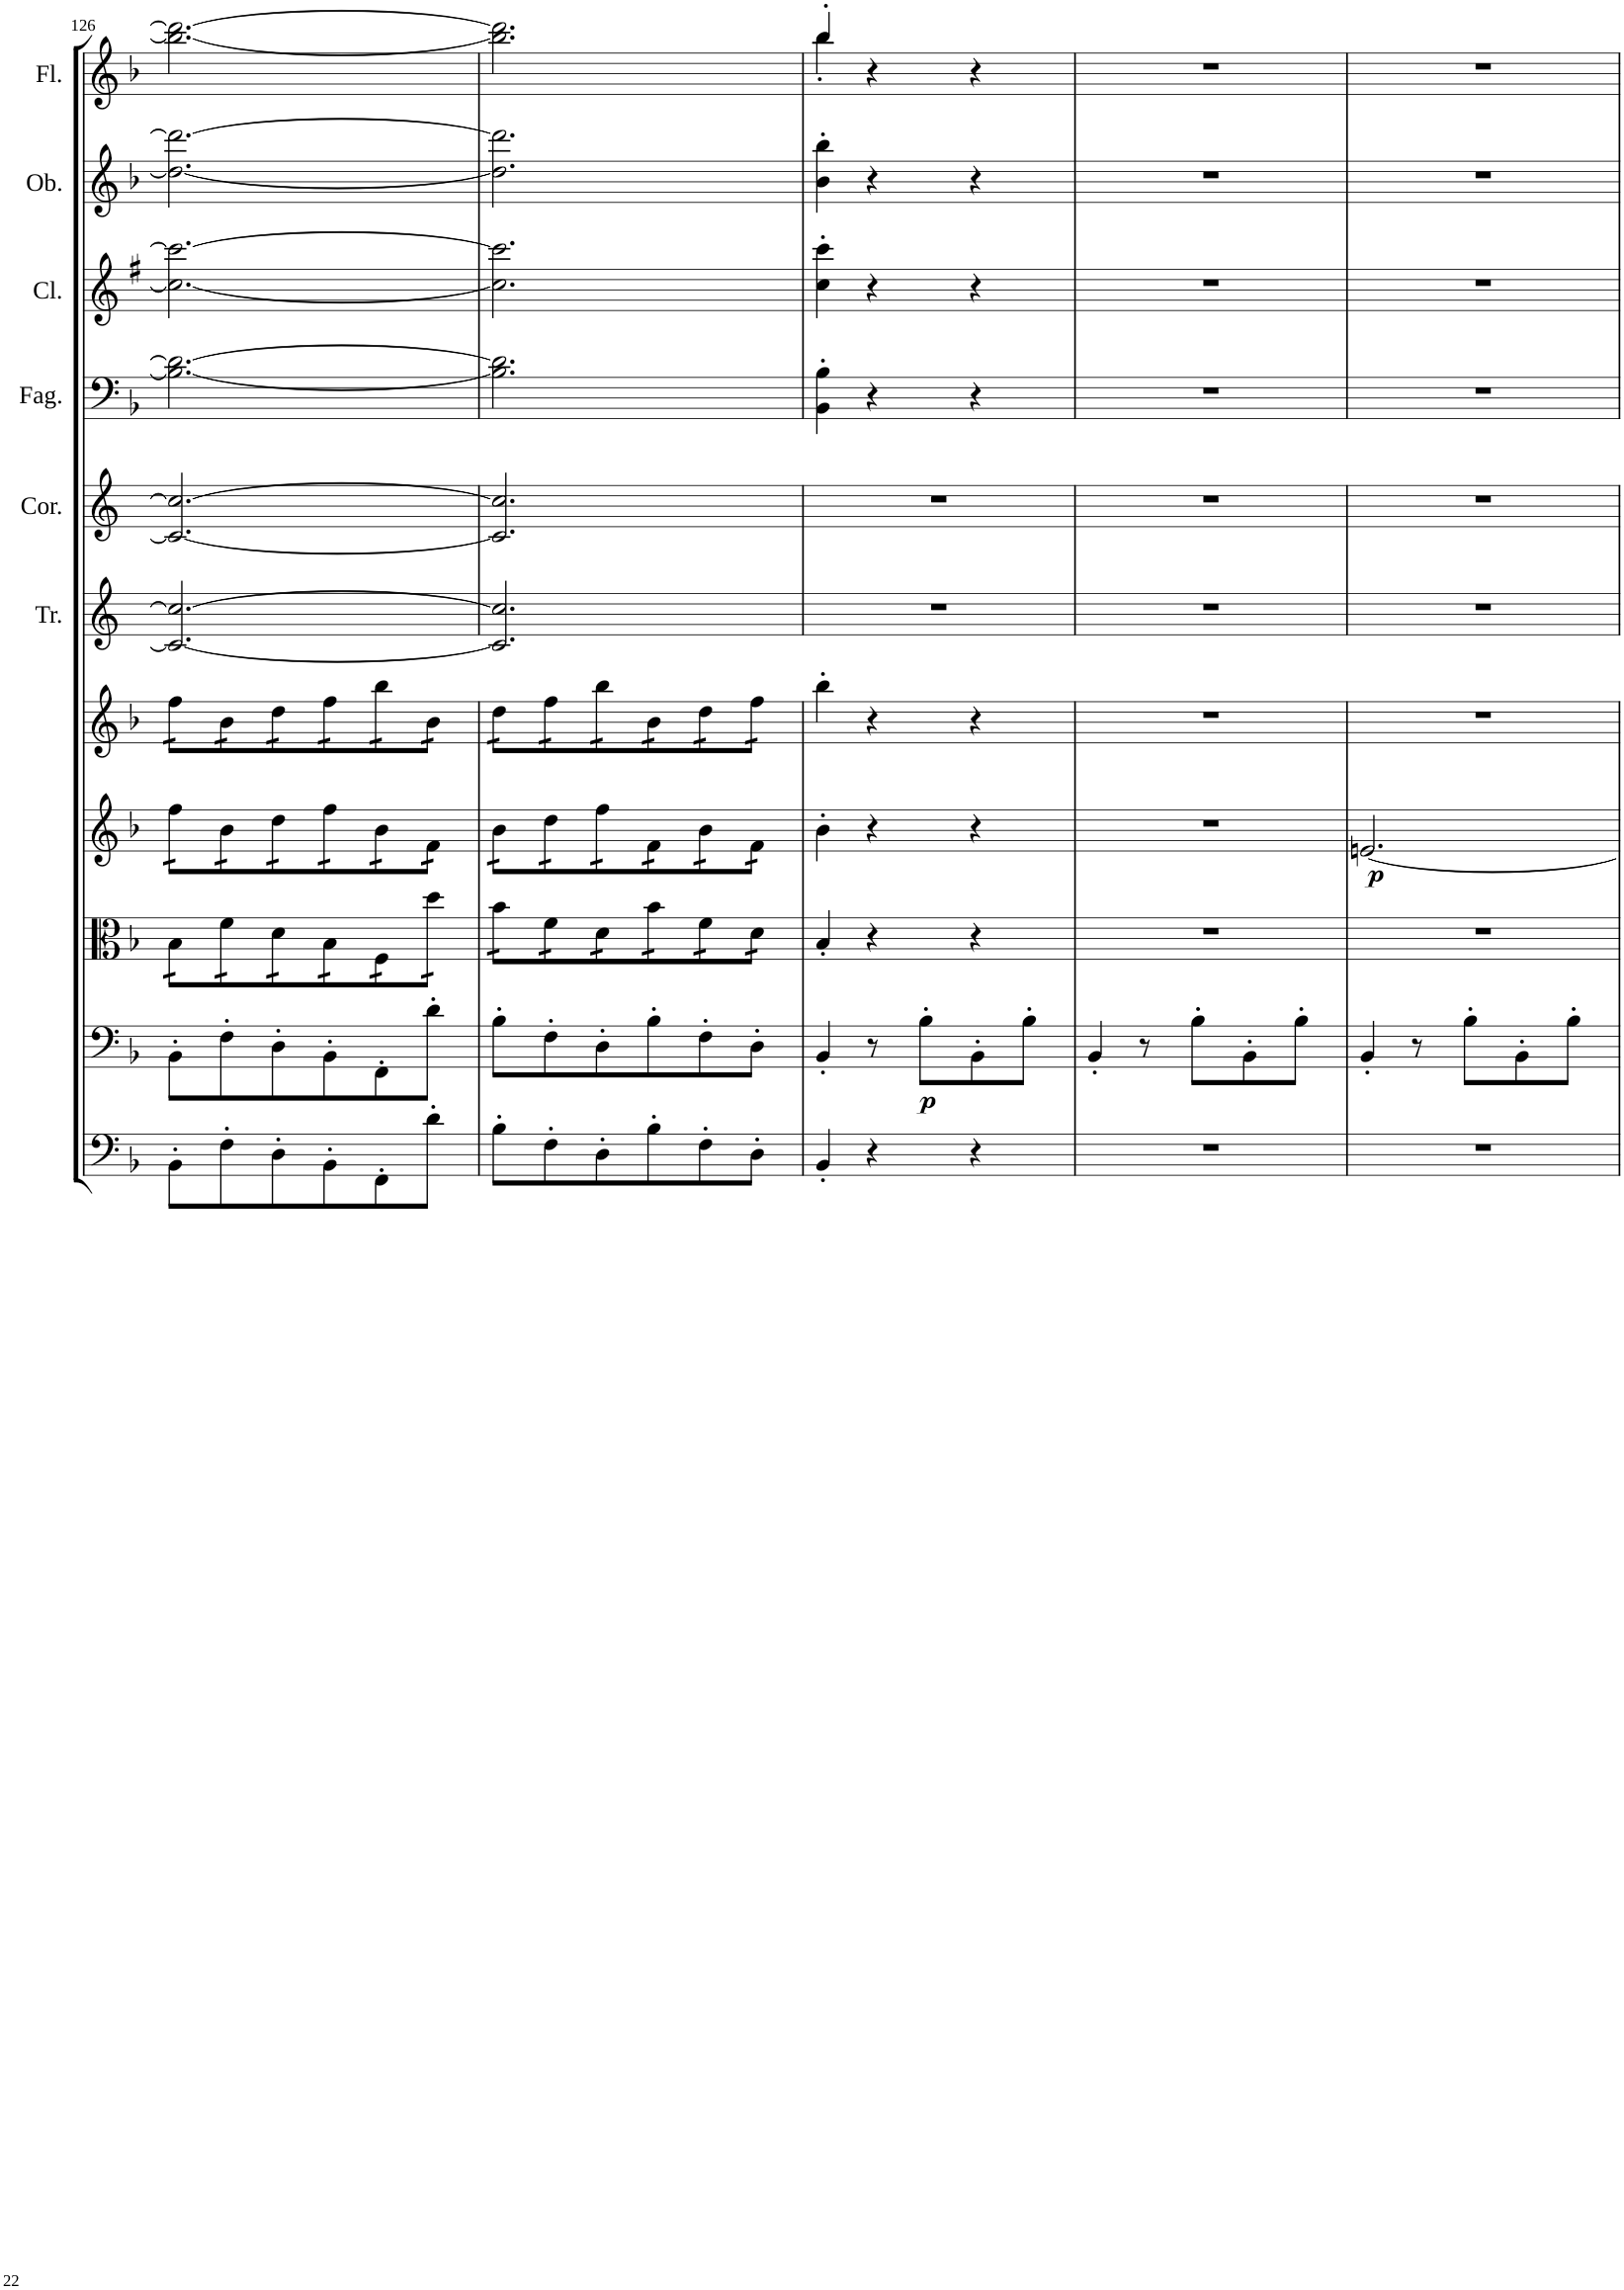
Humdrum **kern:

**kern	**kern	**dynam	**kern	**kern	**dynam	**kern	**kern	**kern	**kern	**kern	**kern	**kern
*part11	*part10	*part10	*part9	*part8	*part8	*part7	*part6	*part5	*part4	*part3	*part2	*part1
*staff11	*staff10	*staff10	*staff9	*staff8	*staff8	*staff7	*staff6	*staff5	*staff4	*staff3	*staff2	*staff1
*I"Basso	*I"Violoncello	*	*I"Viola	*I"Violino II	*	*I"Violino I	*I"Trombe in F	*I"Corni in F	*I"Fagotti	*I"Clarinetti in B	*I"Oboi	*I"Flauti
*	*	*	*	*	*	*	*I'Tr.	*I'Cor.	*I'Fag.	*I'Cl.	*I'Ob.	*I'Fl.
!!LO:PB:g=z
*clefF4	*clefF4	*	*clefC3	*clefG2	*	*clefG2	*clefG2	*clefG2	*clefF4	*clefG2	*clefG2	*clefG2
*Trd7c12	*	*	*	*	*	*	*Trd-3c-5	*Trd4c7	*	*Trd1c2	*	*
*k[b-]	*k[b-]	*	*k[b-]	*k[b-]	*	*k[b-]	*k[]	*k[]	*k[b-]	*k[f#]	*k[b-]	*k[b-]
*M3/4	*M3/4	*	*M3/4	*M3/4	*	*M3/4	*M3/4	*M3/4	*M3/4	*M3/4	*M3/4	*M3/4
=126	=126	=126	=126	=126	=126	=126	=126	=126	=126	=126	=126	=126
*	*	*	*tremolo	*	*	*	*	*	*	*	*	*
*	*	*	*	*tremolo	*	*	*	*	*	*	*	*
*	*	*	*	*	*	*tremolo	*	*	*	*	*	*
8BB-'\L	8BB-'\L	.	16B-\LL	16ff\LL	.	16ff\LL	2.c/_ 2.cc/_	2.c/_ 2.cc/_	2.B-\_ 2.d\_	2.cc\_ 2.ccc\_	2.dd\_ 2.ddd\_	2.bb-\_ 2.ddd\_
.	.	.	16B-\	16ff\	.	16ff\	.	.	.	.	.	.
8F'\	8F'\	.	16f\	16b-\	.	16b-\	.	.	.	.	.	.
.	.	.	16f\	16b-\	.	16b-\	.	.	.	.	.	.
8D'\	8D'\	.	16d\	16dd\	.	16dd\	.	.	.	.	.	.
.	.	.	16d\	16dd\	.	16dd\	.	.	.	.	.	.
8BB-'\	8BB-'\	.	16B-\	16ff\	.	16ff\	.	.	.	.	.	.
.	.	.	16B-\	16ff\	.	16ff\	.	.	.	.	.	.
8FF'\	8FF'\	.	16F\	16b-\	.	16bb-\	.	.	.	.	.	.
.	.	.	16F\	16b-\	.	16bb-\	.	.	.	.	.	.
8d'\J	8d'\J	.	16dd\	16f\	.	16b-\	.	.	.	.	.	.
.	.	.	16dd\JJ	16f\JJ	.	16b-\JJ	.	.	.	.	.	.
=127	=127	=127	=127	=127	=127	=127	=127	=127	=127	=127	=127	=127
8B-'\L	8B-'\L	.	16b-\LL	16b-\LL	.	16dd\LL	2.c/] 2.cc/]	2.c/] 2.cc/]	2.B-\] 2.d\]	2.cc\] 2.ccc\]	2.dd\] 2.ddd\]	2.bb-\] 2.ddd\]
.	.	.	16b-\	16b-\	.	16dd\	.	.	.	.	.	.
8F'\	8F'\	.	16f\	16dd\	.	16ff\	.	.	.	.	.	.
.	.	.	16f\	16dd\	.	16ff\	.	.	.	.	.	.
8D'\	8D'\	.	16d\	16ff\	.	16bb-\	.	.	.	.	.	.
.	.	.	16d\	16ff\	.	16bb-\	.	.	.	.	.	.
8B-'\	8B-'\	.	16b-\	16f\	.	16b-\	.	.	.	.	.	.
.	.	.	16b-\	16f\	.	16b-\	.	.	.	.	.	.
8F'\	8F'\	.	16f\	16b-\	.	16dd\	.	.	.	.	.	.
.	.	.	16f\	16b-\	.	16dd\	.	.	.	.	.	.
8D'\J	8D'\J	.	16d\	16f\	.	16ff\	.	.	.	.	.	.
.	.	.	16d\JJ	16f\JJ	.	16ff\JJ	.	.	.	.	.	.
*	*	*	*	*	*	*Xtremolo	*	*	*	*	*	*
*	*	*	*	*Xtremolo	*	*	*	*	*	*	*	*
*	*	*	*Xtremolo	*	*	*	*	*	*	*	*	*
=128	=128	=128	=128	=128	=128	=128	=128	=128	=128	=128	=128	=128
*	*	*	*	*	*	*	*	*	*	*	*	*^
4BB-'/	4BB-'/	.	4B-'/	4b-'\	.	4bb-'\	2.r	2.r	4BB-\' 4B-\'	4cc\' 4ccc\'	4b-\' 4bb-\'	4bb-'/	4bb-'\
4r	8r	.	4r	4r	.	4r	.	.	4r	4r	4r	4r	2ryy
!	!	!LO:DY:b	!	!	!	!	!	!	!	!	!	!	!
.	8B-'\L	p	.	.	.	.	.	.	.	.	.	.	.
4r	8BB-'\	.	4r	4r	.	4r	.	.	4r	4r	4r	4r	.
.	8B-'\J	.	.	.	.	.	.	.	.	.	.	.	.
*	*	*	*	*	*	*	*	*	*	*	*	*v	*v
=129	=129	=129	=129	=129	=129	=129	=129	=129	=129	=129	=129	=129
2.r	4BB-'/	.	2.r	2.r	.	2.r	2.r	2.r	2.r	2.r	2.r	2.r
.	8r	.	.	.	.	.	.	.	.	.	.	.
.	8B-'\L	.	.	.	.	.	.	.	.	.	.	.
.	8BB-'\	.	.	.	.	.	.	.	.	.	.	.
.	8B-'\J	.	.	.	.	.	.	.	.	.	.	.
=130	=130	=130	=130	=130	=130	=130	=130	=130	=130	=130	=130	=130
!	!	!	!	!	!LO:DY:b	!	!	!	!	!	!	!
2.r	4BB-'/	.	2.r	[2.en/	p	2.r	2.r	2.r	2.r	2.r	2.r	2.r
.	8r	.	.	.	.	.	.	.	.	.	.	.
.	8B-'\L	.	.	.	.	.	.	.	.	.	.	.
.	8BB-'\	.	.	.	.	.	.	.	.	.	.	.
.	8B-'\J	.	.	.	.	.	.	.	.	.	.	.
=	=	=	=	=	=	=	=	=	=	=	=	=
*-	*-	*-	*-	*-	*-	*-	*-	*-	*-	*-	*-	*-
